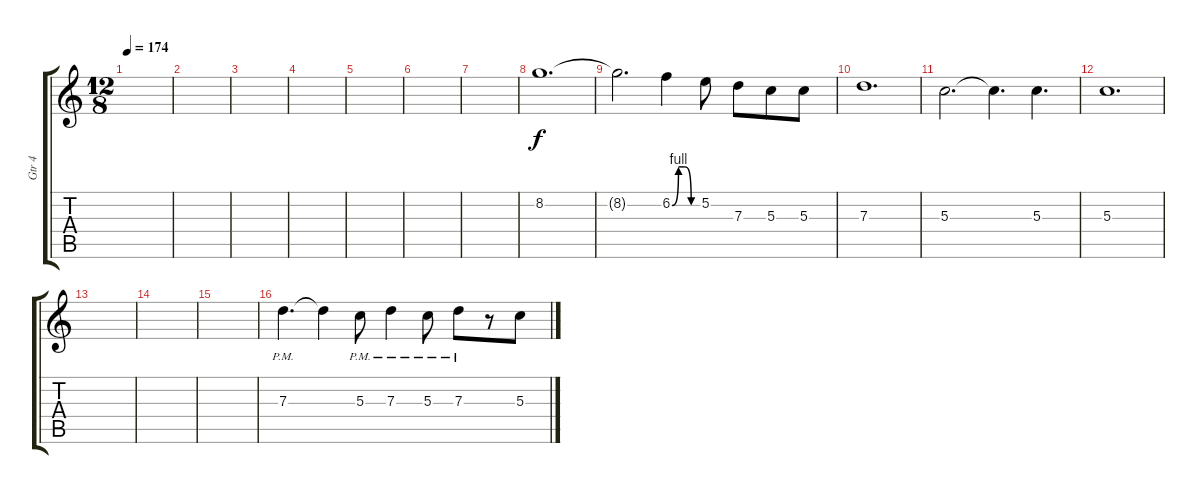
\track ("Gtr 4" "Gtr 4") {instrument overdrivenguitar}
\staff {score tabs}
\tuning (E4 B3 G3 D3 A2 E2) {hide}
\ts (12 8)
\tempo 174
\clef g2
\ks c
|
|
|
|
|
|
|
8.2.1{d volume 13} |
8.2{t}.2{d} 6.2{be (custom 0 0 15 4 30 4 45 0 60 0)}.4 5.2.8 7.3.8 5.3.8 5.3.8 |
7.3.1{d} |
5.3.2{d} 5.3{t}.4{d} 5.3.4{d} |
5.3.1{d} |
|
|
|
7.3{pm}.4{d} 7.3{t}.4 5.3{pm}.8 7.3{pm}.4 5.3{pm}.8 7.3{pm}.8 r.8 5.3.8
